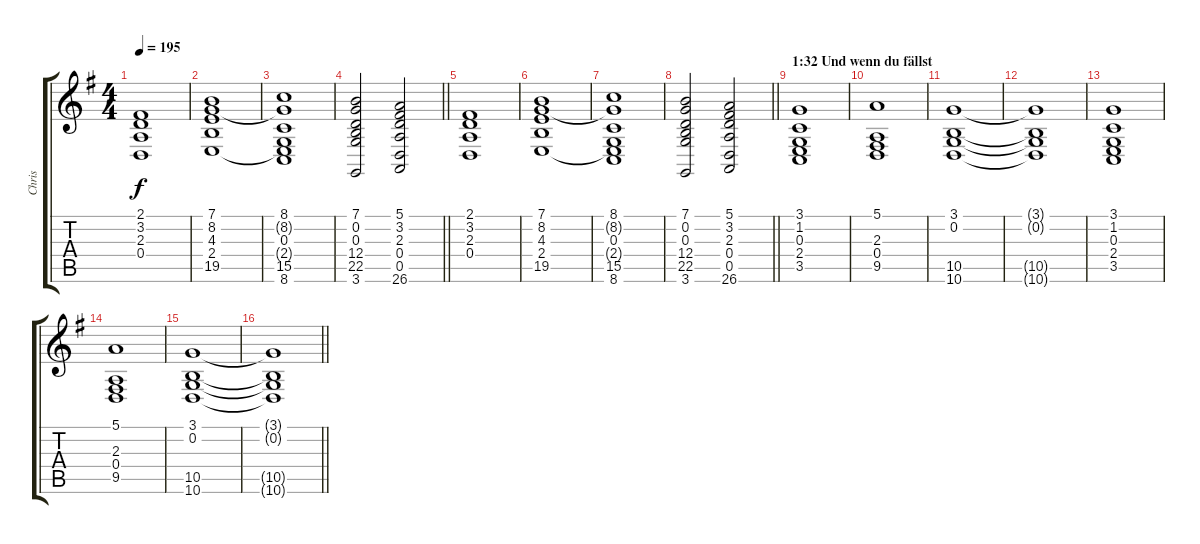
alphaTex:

\track ("Chris" "Chris") {instrument drawbarorgan}
\staff {score tabs}
\tuning (E4 B3 G3 D3 A2 E2) {hide}
\ts (4 4)
\tempo 195
\clef g2
\ks g
(2.1 3.2 2.3 0.4).1{dy f} |
(7.1 8.2 4.3 2.4 19.5).1 |
(8.1 8.2{t} 0.3 2.4{t} 15.5 8.6).1 |
\barLineRight lightlight
(7.1 0.2 0.3 12.4 22.5 3.6).2 (5.1 3.2 2.3 0.4 0.5 26.6).2 |
(2.1 3.2 2.3 0.4).1 |
(7.1 8.2 4.3 2.4 19.5).1 |
(8.1 8.2{t} 0.3 2.4{t} 15.5 8.6).1 |
\barLineRight lightlight
(7.1 0.2 0.3 12.4 22.5 3.6).2 (5.1 3.2 2.3 0.4 0.5 26.6).2 |
\section ("" "1:32 Und wenn du fällst")
(3.1 1.2 0.3 2.4 3.5).1 |
(5.1 2.3 0.4 9.5).1 |
(3.1 0.2 10.5 10.6).1 |
(3.1{t} 0.2{t} 10.5{t} 10.6{t}).1 |
(3.1 1.2 0.3 2.4 3.5).1 |
(5.1 2.3 0.4 9.5).1 |
(3.1 0.2 10.5 10.6).1 |
\barLineRight lightlight
(3.1{t} 0.2{t} 10.5{t} 10.6{t}).1
